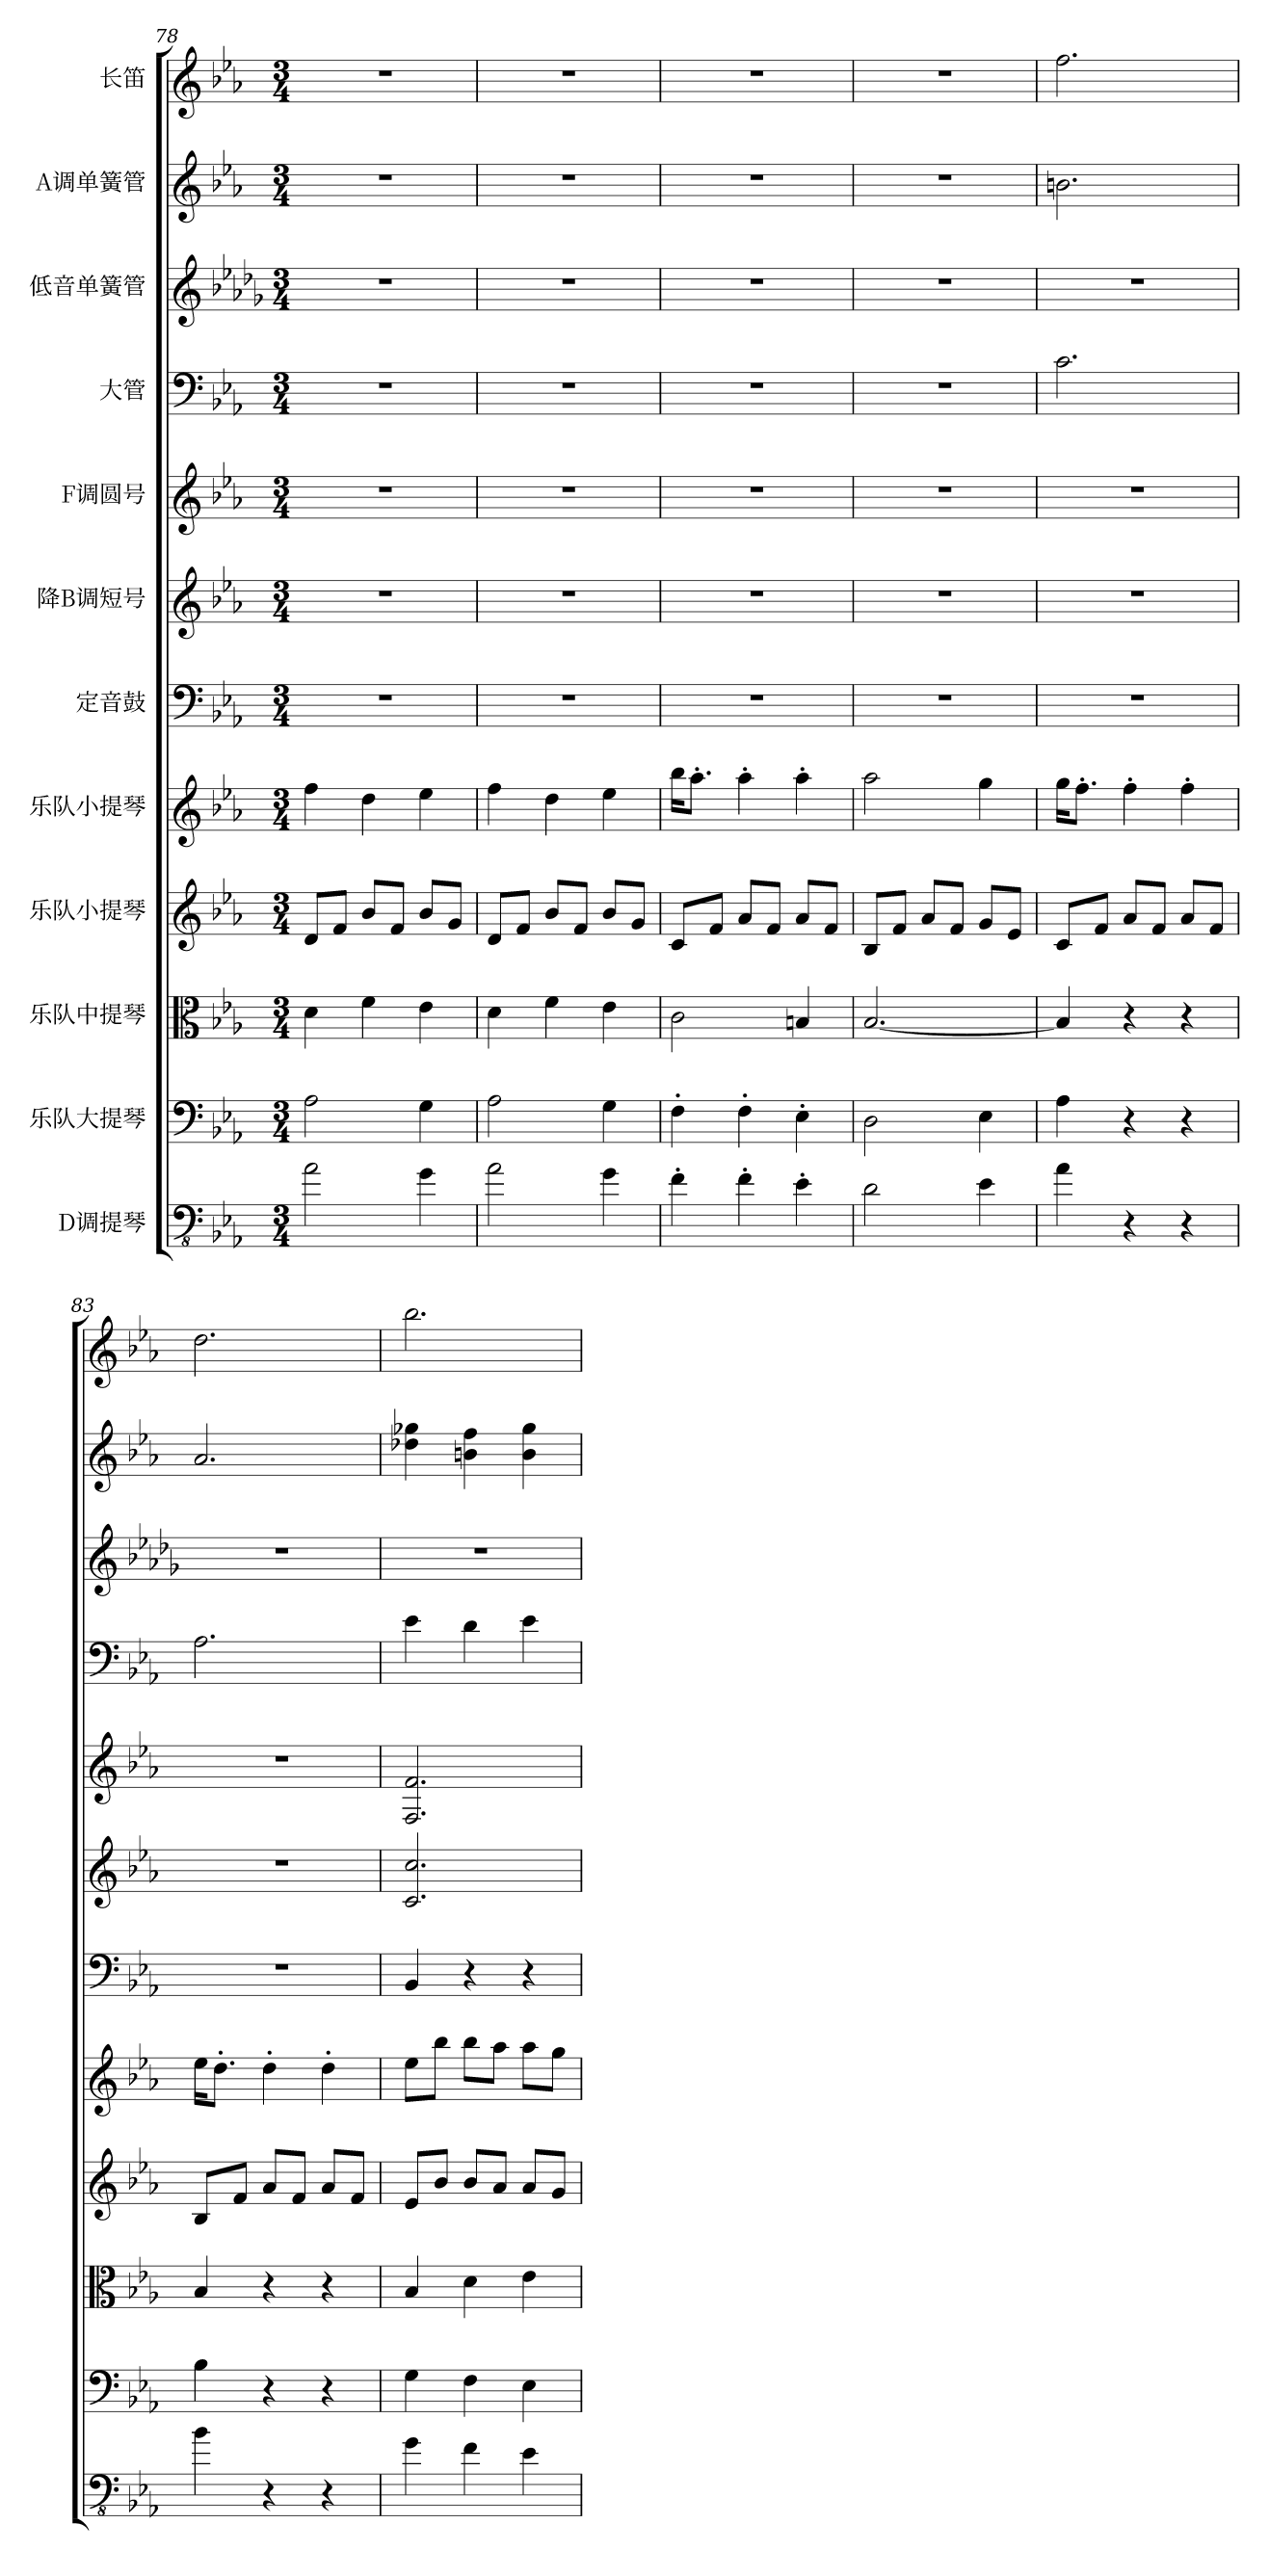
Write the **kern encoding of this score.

**kern	**kern	**kern	**kern	**kern	**kern	**kern	**kern	**kern	**kern	**kern	**kern
*part12	*part11	*part10	*part9	*part8	*part7	*part6	*part5	*part4	*part3	*part2	*part1
*staff12	*staff11	*staff10	*staff9	*staff8	*staff7	*staff6	*staff5	*staff4	*staff3	*staff2	*staff1
*I"D调提琴	*I"乐队大提琴	*I"乐队中提琴	*I"乐队小提琴	*I"乐队小提琴	*I"定音鼓	*I"降B调短号	*I"F调圆号	*I"大管	*I"低音单簧管	*I"A调单簧管	*I"长笛
*clefFv4	*clefF4	*clefC3	*clefG2	*clefG2	*clefF4	*clefG2	*clefG2	*clefF4	*clefG2	*clefG2	*clefG2
*ITrd7c12	*	*	*	*	*	*ITrd1c2	*ITrd4c7	*	*ITrd8c14	*ITrd2c3	*
*k[b-e-a-]	*k[b-e-a-]	*k[b-e-a-]	*k[b-e-a-]	*k[b-e-a-]	*k[b-e-a-]	*k[b-e-a-d-g-]	*k[b-e-a-d-]	*k[b-e-a-]	*k[b-e-a-d-g-]	*k[]	*k[b-e-a-]
*M3/4	*M3/4	*M3/4	*M3/4	*M3/4	*M3/4	*M3/4	*M3/4	*M3/4	*M3/4	*M3/4	*M3/4
*MM136	*MM136	*MM136	*MM136	*MM136	*MM136	*MM136	*MM136	*MM136	*MM136	*MM136	*MM136
=78	=78	=78	=78	=78	=78	=78	=78	=78	=78	=78	=78
2AA-\	2A-\	4d\	8d/L	4ff\	2.r	2.r	2.r	2.r	2.r	2.r	2.r
.	.	.	8f/J	.	.	.	.	.	.	.	.
.	.	4f\	8b-/L	4dd\	.	.	.	.	.	.	.
.	.	.	8f/J	.	.	.	.	.	.	.	.
4GG\	4G\	4e-\	8b-/L	4ee-\	.	.	.	.	.	.	.
.	.	.	8g/J	.	.	.	.	.	.	.	.
=79	=79	=79	=79	=79	=79	=79	=79	=79	=79	=79	=79
2AA-\	2A-\	4d\	8d/L	4ff\	2.r	2.r	2.r	2.r	2.r	2.r	2.r
.	.	.	8f/J	.	.	.	.	.	.	.	.
.	.	4f\	8b-/L	4dd\	.	.	.	.	.	.	.
.	.	.	8f/J	.	.	.	.	.	.	.	.
4GG\	4G\	4e-\	8b-/L	4ee-\	.	.	.	.	.	.	.
.	.	.	8g/J	.	.	.	.	.	.	.	.
=80	=80	=80	=80	=80	=80	=80	=80	=80	=80	=80	=80
4FF'\	4F'\	2c\	8c/L	16bb-\KL	2.r	2.r	2.r	2.r	2.r	2.r	2.r
.	.	.	.	8.aa-'\J	.	.	.	.	.	.	.
.	.	.	8f/J	.	.	.	.	.	.	.	.
4FF'\	4F'\	.	8a-/L	4aa-'\	.	.	.	.	.	.	.
.	.	.	8f/J	.	.	.	.	.	.	.	.
4EE-'\	4E-'\	4Bn/	8a-/L	4aa-'\	.	.	.	.	.	.	.
.	.	.	8f/J	.	.	.	.	.	.	.	.
=81	=81	=81	=81	=81	=81	=81	=81	=81	=81	=81	=81
2DD\	2D\	[2.B-/	8B-/L	2aa-\	2.r	2.r	2.r	2.r	2.r	2.r	2.r
.	.	.	8f/J	.	.	.	.	.	.	.	.
.	.	.	8a-/L	.	.	.	.	.	.	.	.
.	.	.	8f/J	.	.	.	.	.	.	.	.
4EE-\	4E-\	.	8g/L	4gg\	.	.	.	.	.	.	.
.	.	.	8e-/J	.	.	.	.	.	.	.	.
!!LO:PB:g=z
=82	=82	=82	=82	=82	=82	=82	=82	=82	=82	=82	=82
4AA-\	4A-\	4B-/]	8c/L	16gg\KL	2.r	2.r	2.r	2.c\	2.r	2.g#X\	2.ff\
.	.	.	.	8.ff'\J	.	.	.	.	.	.	.
.	.	.	8f/J	.	.	.	.	.	.	.	.
4r	4r	4r	8a-/L	4ff'\	.	.	.	.	.	.	.
.	.	.	8f/J	.	.	.	.	.	.	.	.
4r	4r	4r	8a-/L	4ff'\	.	.	.	.	.	.	.
.	.	.	8f/J	.	.	.	.	.	.	.	.
=83	=83	=83	=83	=83	=83	=83	=83	=83	=83	=83	=83
4BB-\	4B-\	4B-/	8B-/L	16ee-\KL	2.r	2.r	2.r	2.A-\	2.r	2.f/	2.dd\
.	.	.	.	8.dd'\J	.	.	.	.	.	.	.
.	.	.	8f/J	.	.	.	.	.	.	.	.
4r	4r	4r	8a-/L	4dd'\	.	.	.	.	.	.	.
.	.	.	8f/J	.	.	.	.	.	.	.	.
4r	4r	4r	8a-/L	4dd'\	.	.	.	.	.	.	.
.	.	.	8f/J	.	.	.	.	.	.	.	.
=84	=84	=84	=84	=84	=84	=84	=84	=84	=84	=84	=84
4GG\	4G\	4B-/	8e-/L	8ee-\L	4BB-/	2.B-/ 2.b-/	2.BB-/ 2.B-/	4e-\	2.r	4b-X\ 4ee-X\	2.bb-\
.	.	.	8b-/J	8bb-\J	.	.	.	.	.	.	.
4FF\	4F\	4d\	8b-/L	8bb-\L	4r	.	.	4d\	.	4g#X\ 4dd\	.
.	.	.	8a-/J	8aa-\J	.	.	.	.	.	.	.
4EE-\	4E-\	4e-\	8a-/L	8aa-\L	4r	.	.	4e-\	.	4g#\ 4ee-\	.
.	.	.	8g/J	8gg\J	.	.	.	.	.	.	.
=	=	=	=	=	=	=	=	=	=	=	=
*-	*-	*-	*-	*-	*-	*-	*-	*-	*-	*-	*-
